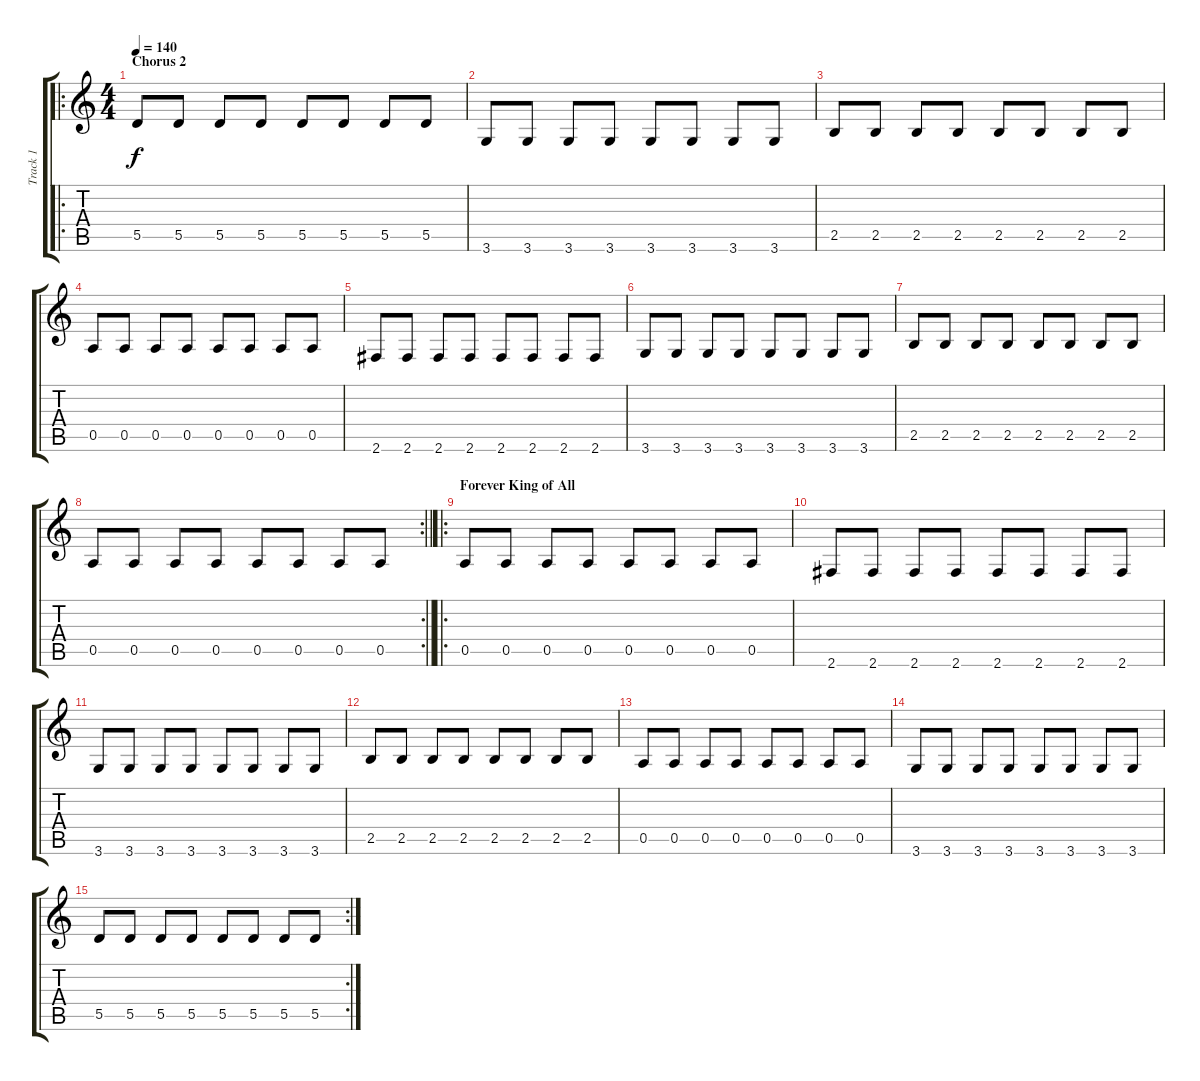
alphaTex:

\track ("Track 1" "Track 1") {instrument electricbassfinger}
\staff {score tabs}
\tuning (E4 B3 G3 D3 A2 E2) {hide}
\ro
\ts (4 4)
\section ("" "Chorus 2")
\tempo 140
\clef g2
\ks c
5.5.8{dy f} 5.5.8 5.5.8 5.5.8 5.5.8 5.5.8 5.5.8 5.5.8 |
3.6.8 3.6.8 3.6.8 3.6.8 3.6.8 3.6.8 3.6.8 3.6.8 |
2.5.8 2.5.8 2.5.8 2.5.8 2.5.8 2.5.8 2.5.8 2.5.8 |
0.5.8 0.5.8 0.5.8 0.5.8 0.5.8 0.5.8 0.5.8 0.5.8 |
2.6.8 2.6.8 2.6.8 2.6.8 2.6.8 2.6.8 2.6.8 2.6.8 |
3.6.8 3.6.8 3.6.8 3.6.8 3.6.8 3.6.8 3.6.8 3.6.8 |
2.5.8 2.5.8 2.5.8 2.5.8 2.5.8 2.5.8 2.5.8 2.5.8 |
\rc 2
\barLineRight lightlight
0.5.8 0.5.8 0.5.8 0.5.8 0.5.8 0.5.8 0.5.8 0.5.8 |
\ro
\section ("" "Forever King of All")
0.5.8 0.5.8 0.5.8 0.5.8 0.5.8 0.5.8 0.5.8 0.5.8 |
2.6.8 2.6.8 2.6.8 2.6.8 2.6.8 2.6.8 2.6.8 2.6.8 |
3.6.8 3.6.8 3.6.8 3.6.8 3.6.8 3.6.8 3.6.8 3.6.8 |
2.5.8 2.5.8 2.5.8 2.5.8 2.5.8 2.5.8 2.5.8 2.5.8 |
0.5.8 0.5.8 0.5.8 0.5.8 0.5.8 0.5.8 0.5.8 0.5.8 |
3.6.8 3.6.8 3.6.8 3.6.8 3.6.8 3.6.8 3.6.8 3.6.8 |
\rc 2
5.5.8 5.5.8 5.5.8 5.5.8 5.5.8 5.5.8 5.5.8 5.5.8
